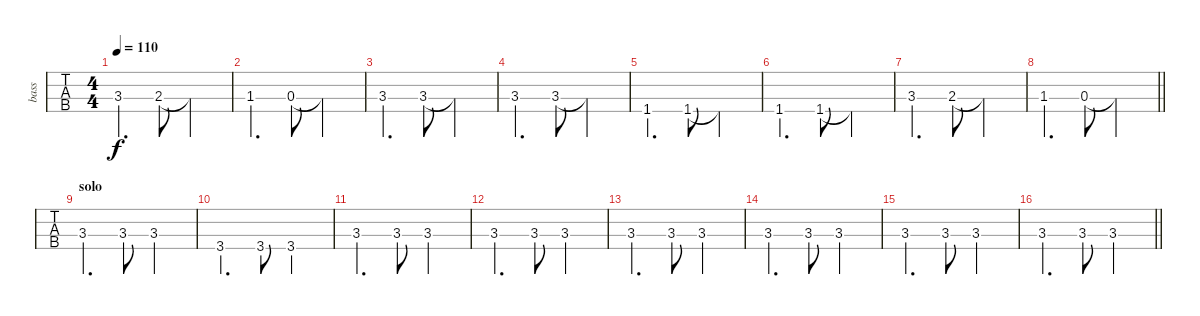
\track ("bass" "bass") {instrument electricbassfinger}
\staff {tabs}
\tuning (G2 D2 A1 E1) {hide}
\ts (4 4)
\tempo 110
\clef f4
\ks c
3.3.4{d dy f} 2.3.8 2.3{t}.2 |
1.3.4{d} 0.3.8 0.3{t}.2 |
3.3.4{d} 3.3.8 3.3{t}.2 |
3.3.4{d} 3.3.8 3.3{t}.2 |
1.4.4{d} 1.4.8 1.4{t}.2 |
1.4.4{d} 1.4.8 1.4{t}.2 |
3.3.4{d} 2.3.8 2.3{t}.2 |
\barLineRight lightlight
1.3.4{d} 0.3.8 0.3{t}.2 |
\section ("" "solo")
3.3.4{d} 3.3.8 3.3.2 |
3.4.4{d} 3.4.8 3.4.2 |
3.3.4{d} 3.3.8 3.3.2 |
3.3.4{d} 3.3.8 3.3.2 |
3.3.4{d} 3.3.8 3.3.2 |
3.3.4{d} 3.3.8 3.3.2 |
3.3.4{d} 3.3.8 3.3.2 |
\barLineRight lightlight
3.3.4{d} 3.3.8 3.3.2
